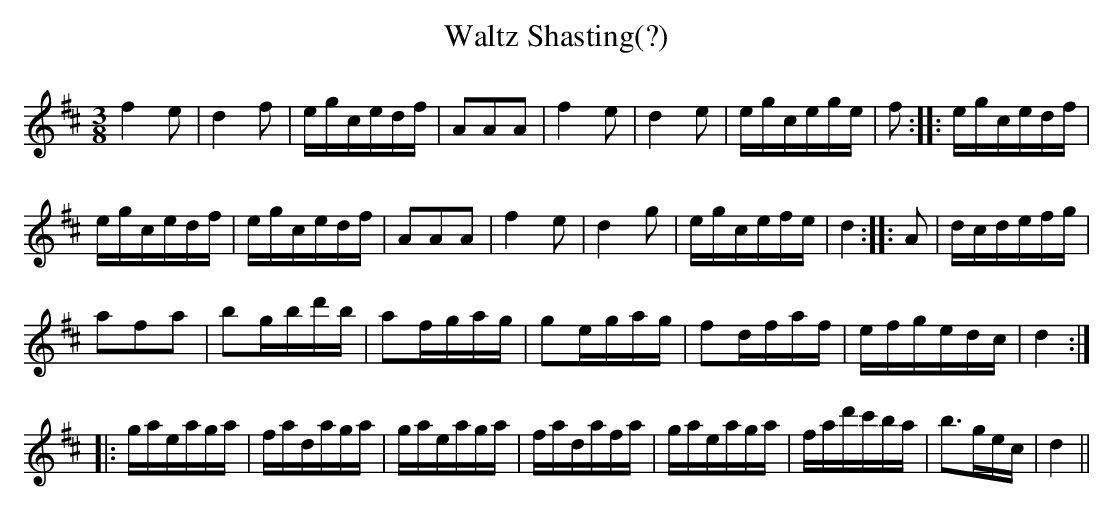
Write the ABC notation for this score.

X:1.1
T: Waltz Shasting(?)
M:3/8
L:1/8
K:D
f2e | d2f | e/g/c/e/d/f/ | AAA | f2e | d2e | e/g/c/e/g/e/ | f:|: e/g/c/e/d/f/ |
e/g/c/e/d/f/ | e/g/c/e/d/f/ | AAA | f2e | d2g | e/g/c/e/f/e/ | d2 :|:A | d/c/d/e/f/g/ |
afa | bg/b/d'/b/ | af/g/a/g/ | ge/g/a/g/ | fd/f/a/f/ | e/f/g/e/d/c/ | d2:|:
g/a/e/a/g/a/ | f/a/d/a/g/a/ | g/a/e/a/g/a/ | f/a/d/a/f/a/ | g/a/e/a/g/a/ | f/a/d'/c'/b/a/ | b3/2g/e/c/ | d2||
